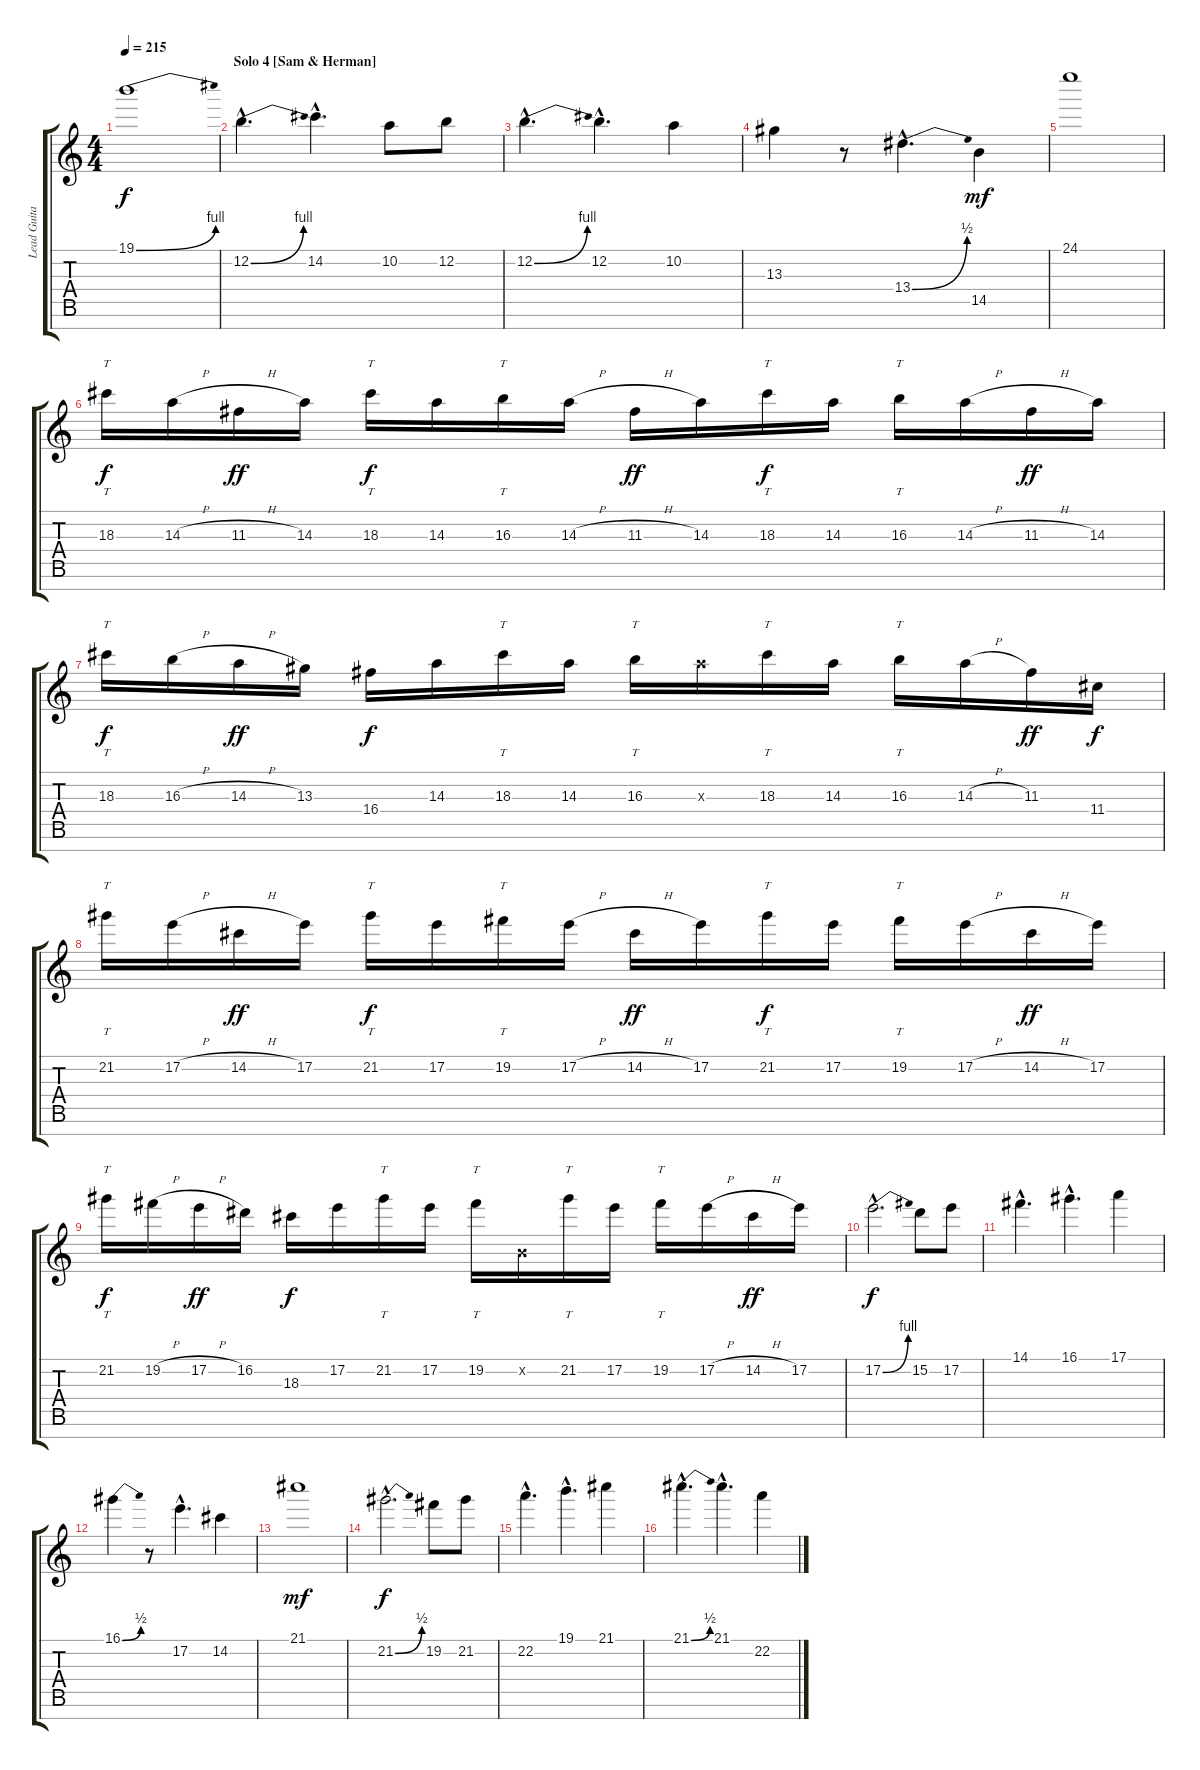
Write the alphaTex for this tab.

\track ("Lead Guitar [Herman Li]" "Lead Guita") {instrument overdrivenguitar}
\staff {score tabs}
\tuning (E4 B3 G3 D3 A2 E2 B1) {hide}
\ts (4 4)
\tempo 215
\clef g2
\ks c
19.1{be (bend 0 0 60 4)}.1{dy f} |
\section ("" "Solo 4 [Sam & Herman]")
12.2{be (bend 0 0 60 4) hac}.4{d} 14.2{hac}.4{d} 10.2.8 12.2.8 |
12.2{be (bend 0 0 60 4) hac}.4{d} 12.2{hac}.4{d} 10.2.4 |
13.3.4 r.8 13.4{be (bend 0 0 60 2) hac}.4{d} 14.5.4{dy mf} |
24.1.1 |
18.3.16{tt dy f} 14.3{h}.16 11.3{h}.16{dy ff} 14.3.16 18.3.16{tt dy f} 14.3.16 16.3.16{tt} 14.3{h}.16 11.3{h}.16{dy ff} 14.3.16 18.3.16{tt dy f} 14.3.16 16.3.16{tt} 14.3{h}.16 11.3{h}.16{dy ff} 14.3.16 |
18.3.16{tt dy f} 16.3{h}.16 14.3{h}.16{dy ff} 13.3.16 16.4.16{dy f} 14.3.16 18.3.16{tt} 14.3.16 16.3.16{tt} 14.3{x}.16 18.3.16{tt} 14.3.16 16.3.16{tt} 14.3{h}.16 11.3.16{dy ff} 11.4.16{dy f} |
21.2.16{tt} 17.2{h}.16 14.2{h}.16{dy ff} 17.2.16 21.2.16{tt dy f} 17.2.16 19.2.16{tt} 17.2{h}.16 14.2{h}.16{dy ff} 17.2.16 21.2.16{tt dy f} 17.2.16 19.2.16{tt} 17.2{h}.16 14.2{h}.16{dy ff} 17.2.16 |
21.2.16{tt dy f} 19.2{h}.16 17.2{h}.16{dy ff} 16.2.16 18.3.16{dy f} 17.2.16 21.2.16{tt} 17.2.16 19.2.16{tt} 0.2{x}.16 21.2.16{tt} 17.2.16 19.2.16{tt} 17.2{h}.16 14.2{h}.16{dy ff} 17.2.16 |
17.2{be (bend 0 0 60 4) hac}.2{d dy f} 15.2.8 17.2.8 |
14.1{hac}.4{d} 16.1{hac}.4{d} 17.1.4 |
16.1{be (bend 0 0 60 2)}.4 r.8 17.2{hac}.4{d} 14.2.4 |
21.1.1{dy mf} |
21.2{be (bend 0 0 60 2) hac}.2{d dy f} 19.2.8 21.2.8 |
22.2{hac}.4{d} 19.1{hac}.4{d} 21.1.4 |
21.1{be (bend 0 0 60 2) hac}.4{d} 21.1{hac}.4{d} 22.2.4
